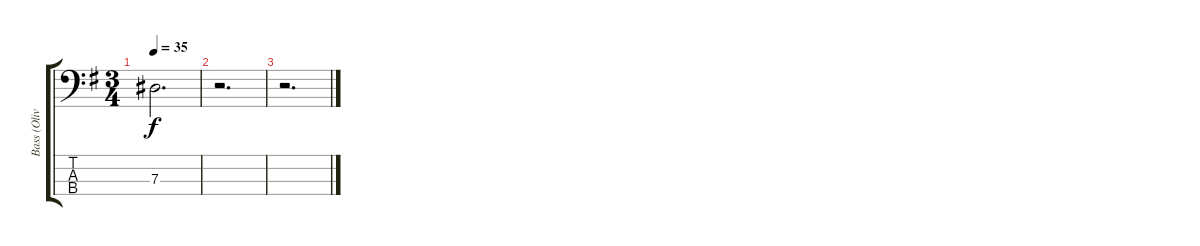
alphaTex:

\track ("Bass (Oliver Holzwarth)" "Bass (Oliv") {instrument electricbassfinger}
\staff {score tabs}
\tuning (Gb2 Db2 Ab1 Eb1) {hide}
\ts (3 4)
\tempo 35
\clef f4
\ks eminor
7.3.2{d dy f} |
r.2{d} |
r.2{d}
